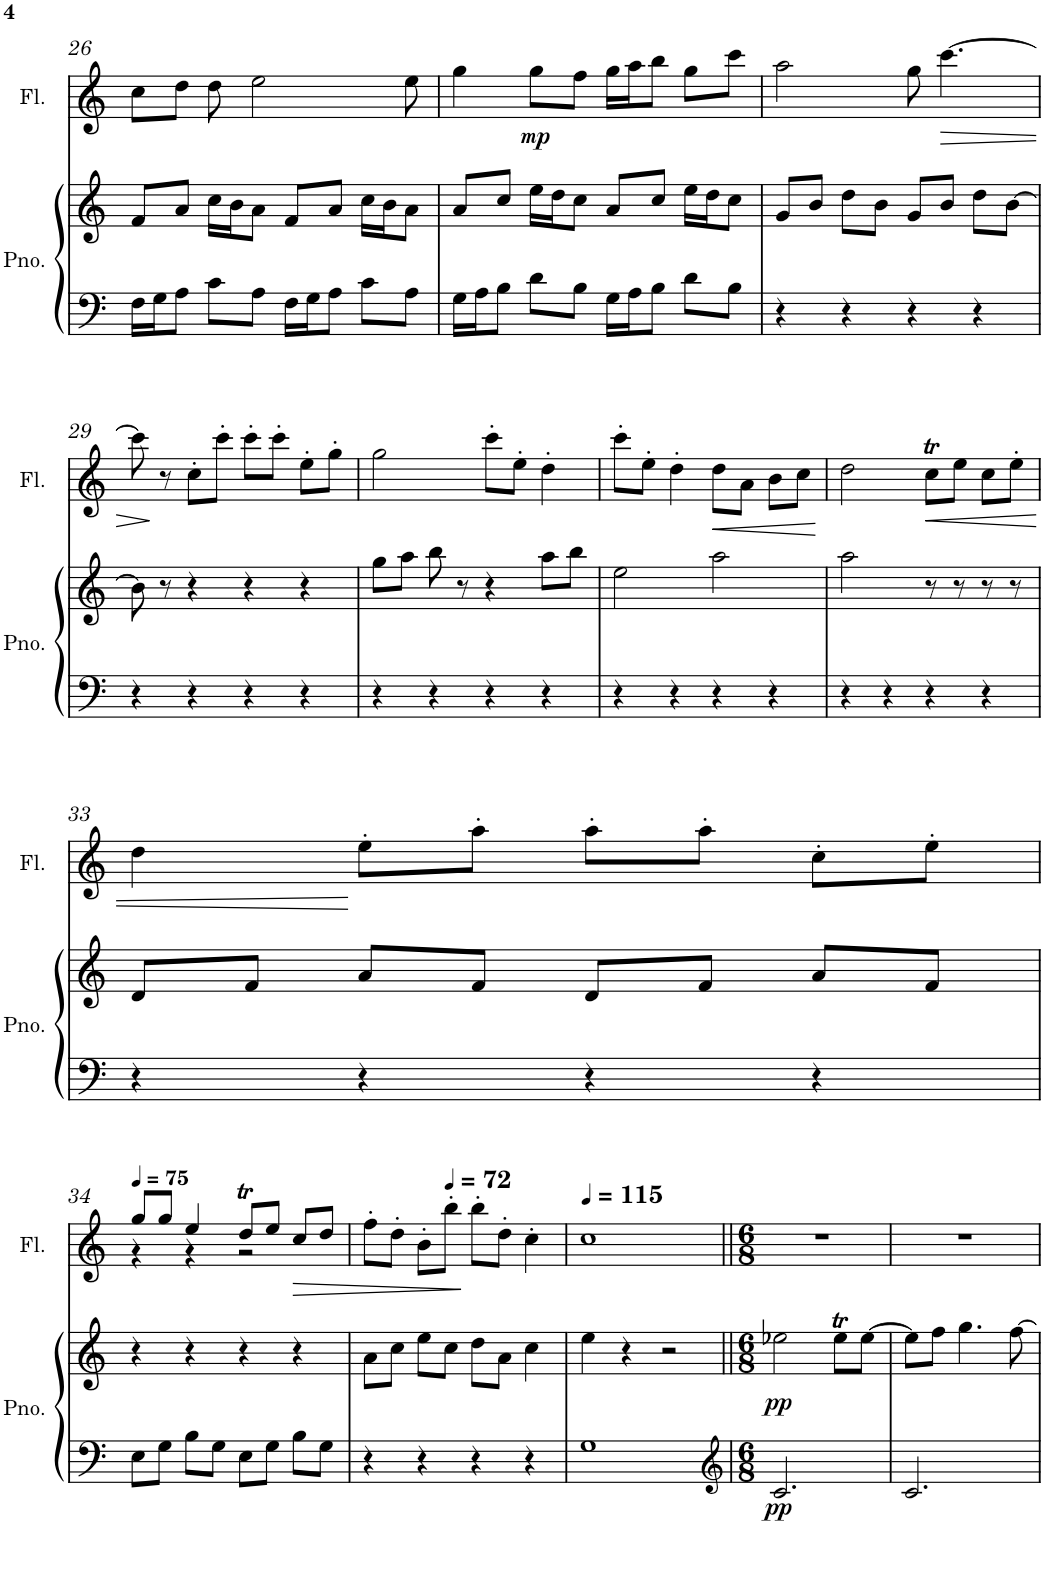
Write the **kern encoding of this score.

**kern	**kern	**dynam	**kern	**dynam
*part2	*part2	*part2	*part1	*part1
*staff3	*staff2	*staff2/3	*staff1	*staff1
*I"Piano	*	*	*I"Flute	*
*I'Pno.	*	*	*I'Fl.	*
!!LO:PB:g=z
*clefF4	*clefG2	*	*clefG2	*
*k[]	*k[]	*	*k[]	*
*M4/4	*M4/4	*	*M4/4	*
=26	=26	=26	=26	=26
16F\LL	8f/L	.	8cc\L	.
16G\J	.	.	.	.
8A\J	8a/J	.	8dd\J	.
8c\L	16cc\LL	.	8dd\	.
.	16b\J	.	.	.
8A\J	8a\J	.	2ee\	.
16F\LL	8f/L	.	.	.
16G\J	.	.	.	.
8A\J	8a/J	.	.	.
8c\L	16cc\LL	.	.	.
.	16b\J	.	.	.
8A\J	8a\J	.	8ee\	.
=27	=27	=27	=27	=27
16G\LL	8a/L	.	4gg\	.
16A\J	.	.	.	.
8B\J	8cc/J	.	.	.
!	!	!	!	!LO:DY:b
8d\L	16ee\LL	.	8gg\L	mp
.	16dd\J	.	.	.
8B\J	8cc\J	.	8ff\J	.
16G\LL	8a/L	.	16gg\LL	.
16A\J	.	.	16aa\J	.
8B\J	8cc/J	.	8bb\J	.
8d\L	16ee\LL	.	8gg\L	.
.	16dd\J	.	.	.
8B\J	8cc\J	.	8ccc\J	.
=28	=28	=28	=28	=28
4r	8g/L	.	2aa\	.
.	8b/J	.	.	.
4r	8dd\L	.	.	.
.	8b\J	.	.	.
4r	8g/L	.	8gg\	.
!	!	!	!	!LO:HP:b
.	8b/J	.	[4.ccc\	>
4r	8dd\L	.	.	.
.	[8b\J	.	.	.
!!LO:LB:g=z
=29	=29	=29	=29	=29
4r	8b\]	.	8ccc\]	.
.	8r	.	8r	]
4r	4r	.	8cc'\L	.
.	.	.	8ccc'\J	.
4r	4r	.	8ccc'\L	.
.	.	.	8ccc'\J	.
4r	4r	.	8ee'\L	.
.	.	.	8gg'\J	.
=30	=30	=30	=30	=30
4r	8gg\L	.	2gg\	.
.	8aa\J	.	.	.
4r	8bb\	.	.	.
.	8r	.	.	.
4r	4r	.	8ccc'\L	.
.	.	.	8ee'\J	.
4r	8aa\L	.	4dd'\	.
.	8bb\J	.	.	.
=31	=31	=31	=31	=31
4r	2ee\	.	8ccc'\L	.
.	.	.	8ee'\J	.
4r	.	.	4dd'\	.
!	!	!	!	!LO:HP:b
4r	2aa\	.	8dd\L	<
.	.	.	8a\J	.
4r	.	.	8b\L	.
.	.	.	8cc\J	.
.	.	.	.	[
=32	=32	=32	=32	=32
4r	2aa\	.	2dd\	.
4r	.	.	.	.
!	!	!	!	!LO:HP:b
4r	8r	.	8ccT\L	<
.	8r	.	8ee\J	.
4r	8r	.	8cc\L	.
.	8r	.	8ee'\J	.
!!LO:LB:g=z
=33	=33	=33	=33	=33
4r	8d/L	.	4dd\	.
.	8f/J	.	.	.
4r	8a/L	.	8ee'\L	[
.	8f/J	.	8aa'\J	.
4r	8d/L	.	8aa'\L	.
.	8f/J	.	8aa'\J	.
4r	8a/L	.	8cc'\L	.
.	8f/J	.	8ee'\J	.
!!LO:LB:g=z
=34	=34	=34	=34	=34
*	*	*	*MM75	*
*	*	*	*^	*
8E\L	4r	.	8gg/L	4r	.
8G\J	.	.	8gg/J	.	.
8B\L	4r	.	4ee/	4r	.
8G\J	.	.	.	.	.
8E\L	4r	.	8ddT/L	2r	.
8G\J	.	.	8ee/J	.	.
!	!	!	!	!	!LO:HP:b
8B\L	4r	.	8cc/L	.	>
8G\J	.	.	8dd/J	.	.
*	*	*	*v	*v	*
=35	=35	=35	=35	=35
4r	8a\L	.	8ff'\L	.
.	8cc\J	.	8dd'\J	.
4r	8ee\L	.	8b'\L	.
*	*	*	*MM72	*
.	8cc\J	.	8bb'\J	.
4r	8dd\L	.	8bb'\L	]
.	8a\J	.	8dd'\J	.
4r	4cc\	.	4cc'\	.
=36	=36	=36	=36	=36
*	*	*	*MM115	*
1G	4ee\	.	1cc	.
.	4r	.	.	.
.	2r	.	.	.
=37||	=37||	=37||	=37||	=37||
*clefG2	*	*	*	*
*M6/8	*M6/8	*	*M6/8	*
!	!	!LO:DY:b=2	!	!
!	!	!LO:DY:n=1:b	!	!
2.c/	2ee-X\	pp pp	2.r	.
.	8ee-T\L	.	.	.
.	[8ee-\J	.	.	.
=38	=38	=38	=38	=38
2.c/	8ee-\L]	.	2.r	.
.	8ff\J	.	.	.
.	4.gg\	.	.	.
.	[8ff\	.	.	.
=	=	=	=	=
*-	*-	*-	*-	*-
